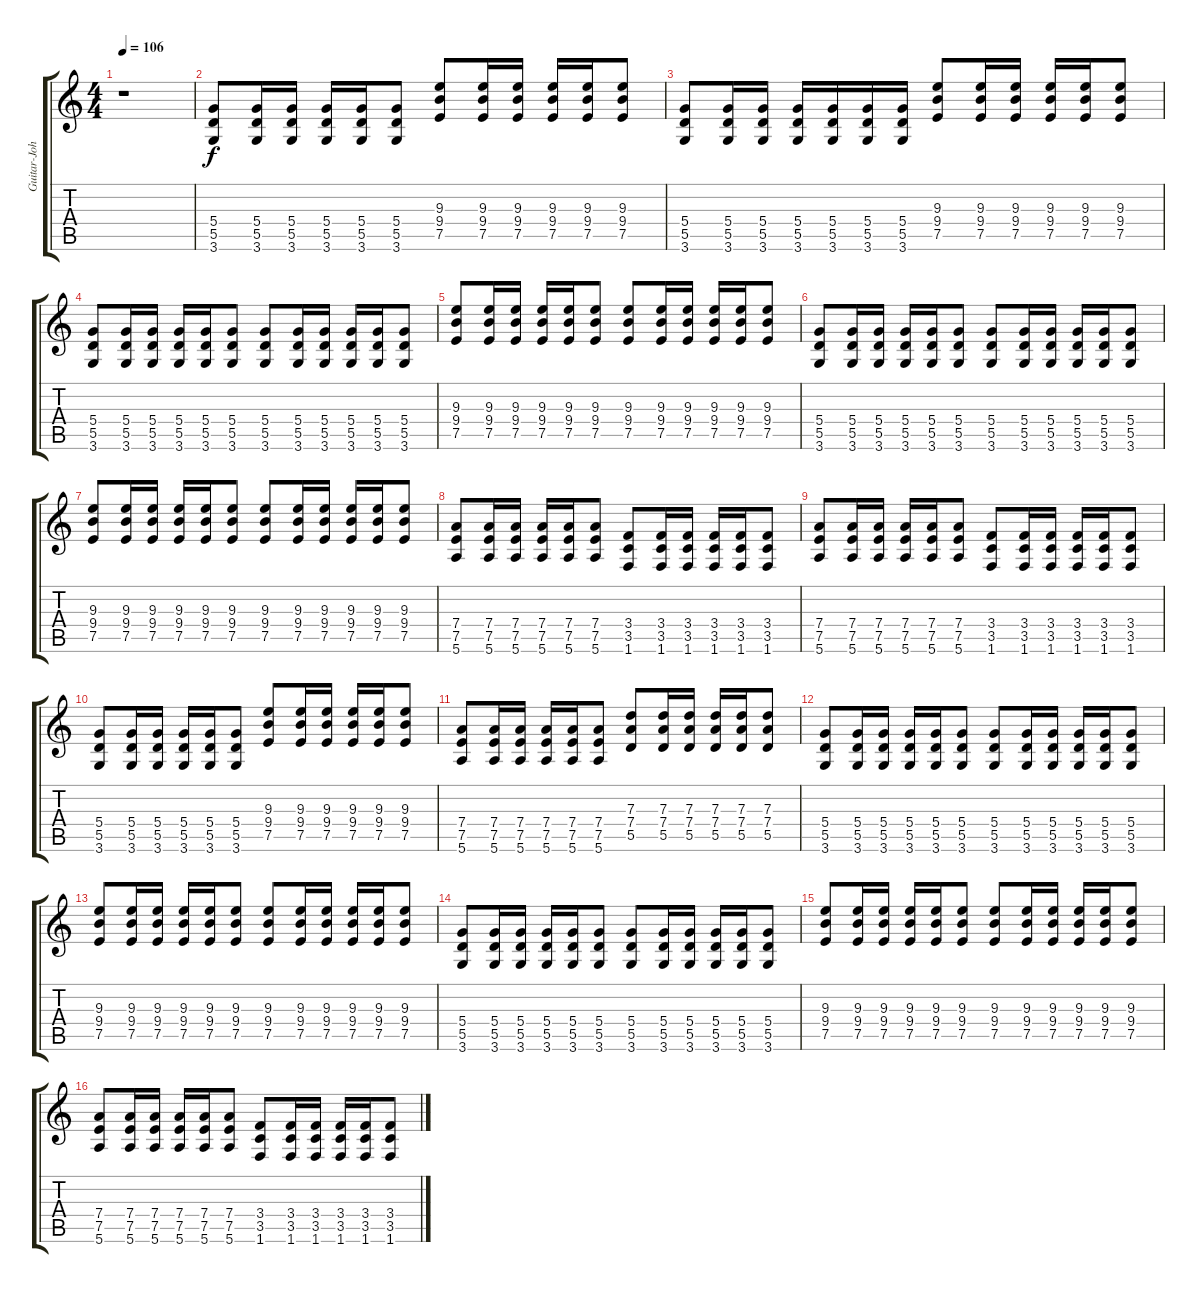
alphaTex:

\track ("Guitar-Johnny Ramone" "Guitar-Joh") {instrument distortionguitar}
\staff {score tabs}
\tuning (E4 B3 G3 D3 A2 E2) {hide}
\ts (4 4)
\tempo 106
\clef g2
\ks c
r.1{dy f instrument distortionguitar} |
(5.4 5.5 3.6).8 (5.4 5.5 3.6).16 (5.4 5.5 3.6).16 (5.4 5.5 3.6).16 (5.4 5.5 3.6).16 (5.4 5.5 3.6).8 (9.3 9.4 7.5).8 (9.3 9.4 7.5).16 (9.3 9.4 7.5).16 (9.3 9.4 7.5).16 (9.3 9.4 7.5).16 (9.3 9.4 7.5).8 |
(5.4 5.5 3.6).8 (5.4 5.5 3.6).16 (5.4 5.5 3.6).16 (5.4 5.5 3.6).16 (5.4 5.5 3.6).16 (5.4 5.5 3.6).16 (5.4 5.5 3.6).16 (9.3 9.4 7.5).8 (9.3 9.4 7.5).16 (9.3 9.4 7.5).16 (9.3 9.4 7.5).16 (9.3 9.4 7.5).16 (9.3 9.4 7.5).8 |
(5.4 5.5 3.6).8 (5.4 5.5 3.6).16 (5.4 5.5 3.6).16 (5.4 5.5 3.6).16 (5.4 5.5 3.6).16 (5.4 5.5 3.6).8 (5.4 5.5 3.6).8 (5.4 5.5 3.6).16 (5.4 5.5 3.6).16 (5.4 5.5 3.6).16 (5.4 5.5 3.6).16 (5.4 5.5 3.6).8 |
(9.3 9.4 7.5).8 (9.3 9.4 7.5).16 (9.3 9.4 7.5).16 (9.3 9.4 7.5).16 (9.3 9.4 7.5).16 (9.3 9.4 7.5).8 (9.3 9.4 7.5).8 (9.3 9.4 7.5).16 (9.3 9.4 7.5).16 (9.3 9.4 7.5).16 (9.3 9.4 7.5).16 (9.3 9.4 7.5).8 |
(5.4 5.5 3.6).8 (5.4 5.5 3.6).16 (5.4 5.5 3.6).16 (5.4 5.5 3.6).16 (5.4 5.5 3.6).16 (5.4 5.5 3.6).8 (5.4 5.5 3.6).8 (5.4 5.5 3.6).16 (5.4 5.5 3.6).16 (5.4 5.5 3.6).16 (5.4 5.5 3.6).16 (5.4 5.5 3.6).8 |
(9.3 9.4 7.5).8 (9.3 9.4 7.5).16 (9.3 9.4 7.5).16 (9.3 9.4 7.5).16 (9.3 9.4 7.5).16 (9.3 9.4 7.5).8 (9.3 9.4 7.5).8 (9.3 9.4 7.5).16 (9.3 9.4 7.5).16 (9.3 9.4 7.5).16 (9.3 9.4 7.5).16 (9.3 9.4 7.5).8 |
(7.4 7.5 5.6).8 (7.4 7.5 5.6).16 (7.4 7.5 5.6).16 (7.4 7.5 5.6).16 (7.4 7.5 5.6).16 (7.4 7.5 5.6).8 (3.4 3.5 1.6).8 (3.4 3.5 1.6).16 (3.4 3.5 1.6).16 (3.4 3.5 1.6).16 (3.4 3.5 1.6).16 (3.4 3.5 1.6).8 |
(7.4 7.5 5.6).8 (7.4 7.5 5.6).16 (7.4 7.5 5.6).16 (7.4 7.5 5.6).16 (7.4 7.5 5.6).16 (7.4 7.5 5.6).8 (3.4 3.5 1.6).8 (3.4 3.5 1.6).16 (3.4 3.5 1.6).16 (3.4 3.5 1.6).16 (3.4 3.5 1.6).16 (3.4 3.5 1.6).8 |
(5.4 5.5 3.6).8 (5.4 5.5 3.6).16 (5.4 5.5 3.6).16 (5.4 5.5 3.6).16 (5.4 5.5 3.6).16 (5.4 5.5 3.6).8 (9.3 9.4 7.5).8 (9.3 9.4 7.5).16 (9.3 9.4 7.5).16 (9.3 9.4 7.5).16 (9.3 9.4 7.5).16 (9.3 9.4 7.5).8 |
(7.4 7.5 5.6).8 (7.4 7.5 5.6).16 (7.4 7.5 5.6).16 (7.4 7.5 5.6).16 (7.4 7.5 5.6).16 (7.4 7.5 5.6).8 (7.3 7.4 5.5).8 (7.3 7.4 5.5).16 (7.3 7.4 5.5).16 (7.3 7.4 5.5).16 (7.3 7.4 5.5).16 (7.3 7.4 5.5).8 |
(5.4 5.5 3.6).8 (5.4 5.5 3.6).16 (5.4 5.5 3.6).16 (5.4 5.5 3.6).16 (5.4 5.5 3.6).16 (5.4 5.5 3.6).8 (5.4 5.5 3.6).8 (5.4 5.5 3.6).16 (5.4 5.5 3.6).16 (5.4 5.5 3.6).16 (5.4 5.5 3.6).16 (5.4 5.5 3.6).8 |
(9.3 9.4 7.5).8 (9.3 9.4 7.5).16 (9.3 9.4 7.5).16 (9.3 9.4 7.5).16 (9.3 9.4 7.5).16 (9.3 9.4 7.5).8 (9.3 9.4 7.5).8 (9.3 9.4 7.5).16 (9.3 9.4 7.5).16 (9.3 9.4 7.5).16 (9.3 9.4 7.5).16 (9.3 9.4 7.5).8 |
(5.4 5.5 3.6).8 (5.4 5.5 3.6).16 (5.4 5.5 3.6).16 (5.4 5.5 3.6).16 (5.4 5.5 3.6).16 (5.4 5.5 3.6).8 (5.4 5.5 3.6).8 (5.4 5.5 3.6).16 (5.4 5.5 3.6).16 (5.4 5.5 3.6).16 (5.4 5.5 3.6).16 (5.4 5.5 3.6).8 |
(9.3 9.4 7.5).8 (9.3 9.4 7.5).16 (9.3 9.4 7.5).16 (9.3 9.4 7.5).16 (9.3 9.4 7.5).16 (9.3 9.4 7.5).8 (9.3 9.4 7.5).8 (9.3 9.4 7.5).16 (9.3 9.4 7.5).16 (9.3 9.4 7.5).16 (9.3 9.4 7.5).16 (9.3 9.4 7.5).8 |
(7.4 7.5 5.6).8 (7.4 7.5 5.6).16 (7.4 7.5 5.6).16 (7.4 7.5 5.6).16 (7.4 7.5 5.6).16 (7.4 7.5 5.6).8 (3.4 3.5 1.6).8 (3.4 3.5 1.6).16 (3.4 3.5 1.6).16 (3.4 3.5 1.6).16 (3.4 3.5 1.6).16 (3.4 3.5 1.6).8
